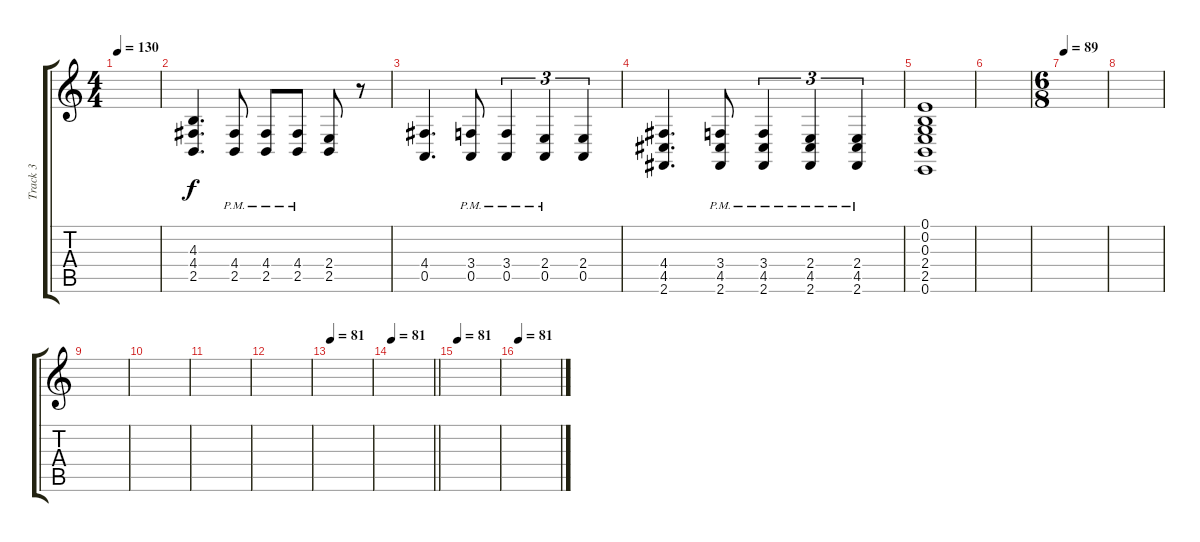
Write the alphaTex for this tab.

\track ("Track 3" "Track 3") {instrument woodblock}
\staff {score tabs}
\tuning (E4 B3 G3 D3 A2 E2) {hide}
\ts (4 4)
\tempo 130
\clef g2
\ks c
|
(4.3 4.4 2.5).4{d} (4.4{pm} 2.5{pm}).8 (4.4{pm} 2.5{pm}).8 (4.4{pm} 2.5{pm}).8 (2.4 2.5).8 r.8 |
(4.4 0.5).4{d} (3.4{pm} 0.5{pm}).8 (3.4{pm} 0.5{pm}).4{tu (3 2)} (2.4{pm} 0.5{pm}).4{tu (3 2)} (2.4 0.5).4{tu (3 2)} |
(4.4 4.5 2.6).4{d} (3.4{pm} 4.5{pm} 2.6{pm}).8 (3.4{pm} 4.5{pm} 2.6{pm}).4{tu (3 2)} (2.4{pm} 4.5{pm} 2.6{pm}).4{tu (3 2)} (2.4{pm} 4.5{pm} 2.6{pm}).4{tu (3 2)} |
(0.1 0.2 0.3 2.4 2.5 0.6).1{volume 7} |
|
\ts (6 8)
\tempo 81
\tempo 89
|
|
|
|
|
|
\tempo 81
|
\tempo 81
\barLineRight lightlight
|
\tempo 81
|
\tempo 81
